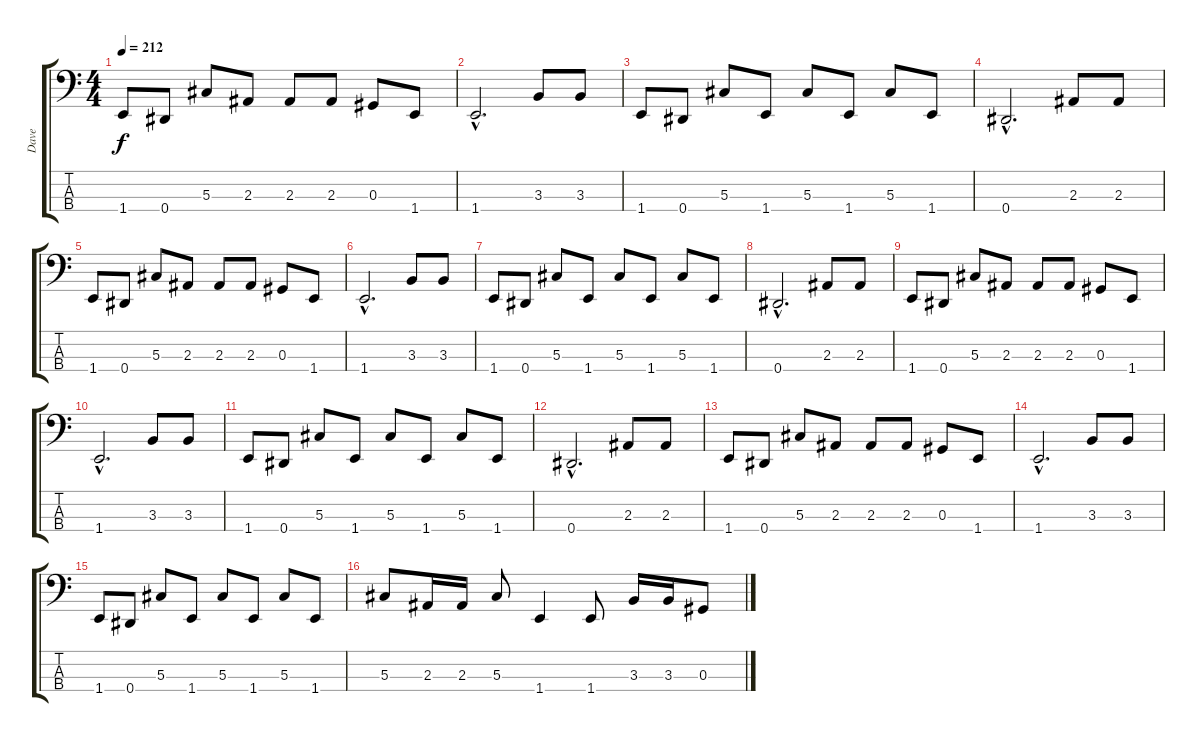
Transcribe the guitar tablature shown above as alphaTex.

\track ("Dave" "Dave") {instrument electricbasspick}
\staff {score tabs}
\tuning (Gb2 Db2 Ab1 Eb1) {hide}
\ts (4 4)
\tempo 212
\clef f4
\ks c
1.4.8{dy f} 0.4.8 5.3.8 2.3.8 2.3.8 2.3.8 0.3.8 1.4.8 |
1.4{hac}.2{d} 3.3.8 3.3.8 |
1.4.8 0.4.8 5.3.8 1.4.8 5.3.8 1.4.8 5.3.8 1.4.8 |
0.4{hac}.2{d} 2.3.8 2.3.8 |
1.4.8 0.4.8 5.3.8 2.3.8 2.3.8 2.3.8 0.3.8 1.4.8 |
1.4{hac}.2{d} 3.3.8 3.3.8 |
1.4.8 0.4.8 5.3.8 1.4.8 5.3.8 1.4.8 5.3.8 1.4.8 |
0.4{hac}.2{d} 2.3.8 2.3.8 |
1.4.8 0.4.8 5.3.8 2.3.8 2.3.8 2.3.8 0.3.8 1.4.8 |
1.4{hac}.2{d} 3.3.8 3.3.8 |
1.4.8 0.4.8 5.3.8 1.4.8 5.3.8 1.4.8 5.3.8 1.4.8 |
0.4{hac}.2{d} 2.3.8 2.3.8 |
1.4.8 0.4.8 5.3.8 2.3.8 2.3.8 2.3.8 0.3.8 1.4.8 |
1.4{hac}.2{d} 3.3.8 3.3.8 |
1.4.8 0.4.8 5.3.8 1.4.8 5.3.8 1.4.8 5.3.8 1.4.8 |
5.3.8 2.3.16 2.3.16 5.3.8 1.4.4 1.4.8 3.3.16 3.3.16 0.3.8
